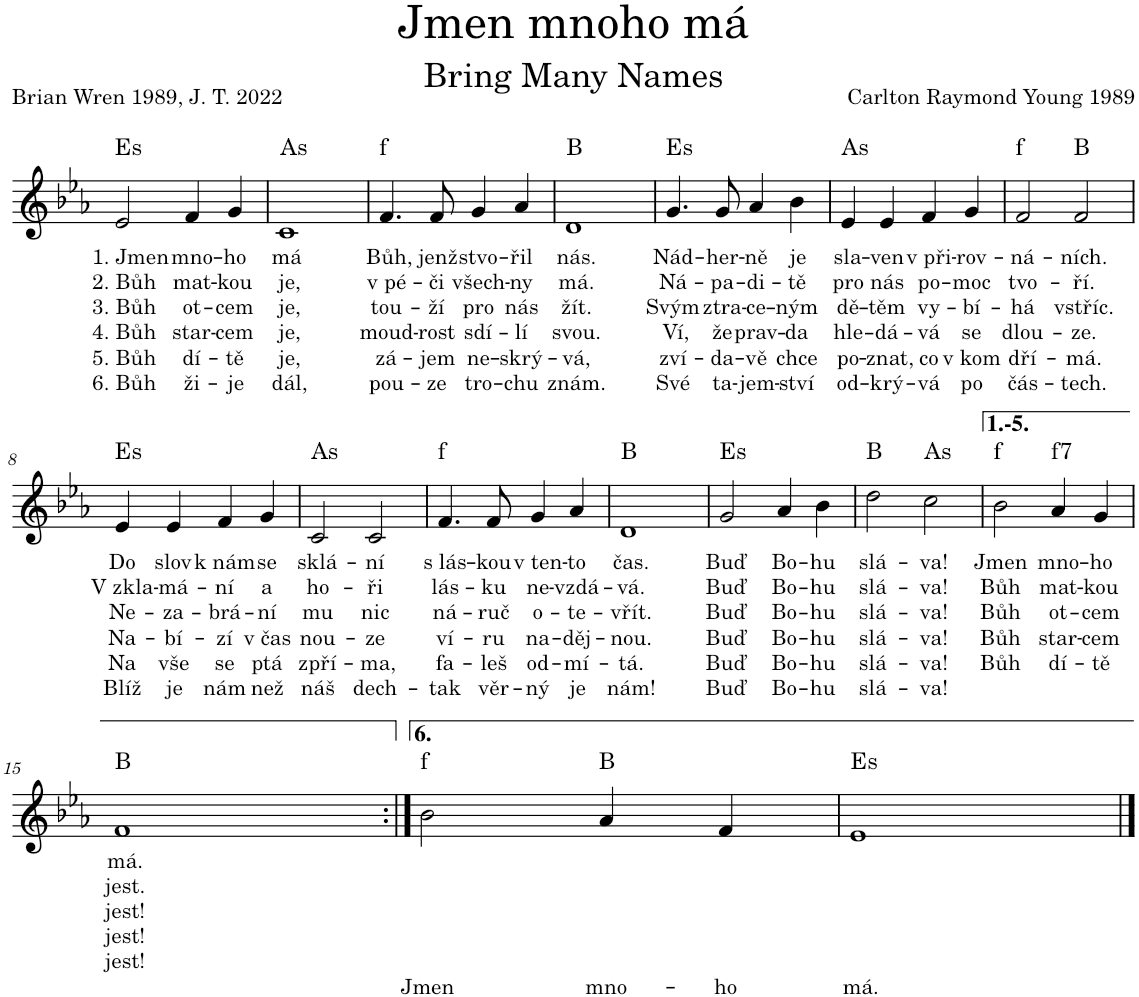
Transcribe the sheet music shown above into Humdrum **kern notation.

**kern	**text	**text	**text	**text	**text	**text	**harte
*part1	*part1	*part1	*part1	*part1	*part1	*part1	*part1
*staff1	*staff1	*staff1	*staff1	*staff1	*staff1	*staff1	*
*I"Zpěv	*	*	*	*	*	*	*
*clefG2	*	*	*	*	*	*	*
*k[b-e-a-]	*	*	*	*	*	*	*
=1	=1	=1	=1	=1	=1	=1	=1
!	!LO:LY:b	!LO:LY:b	!LO:LY:b	!LO:LY:b	!LO:LY:b	!LO:LY:b	!
2e-/	1. Jmen	2. Bůh	3. Bůh	4. Bůh	5. Bůh	6. Bůh	Eb:maj
!	!LO:LY:b	!LO:LY:b	!LO:LY:b	!LO:LY:b	!LO:LY:b	!LO:LY:b	!
4f/	mno-	mat-	ot-	star-	dí-	ži-	.
!	!LO:LY:b	!LO:LY:b	!LO:LY:b	!LO:LY:b	!LO:LY:b	!LO:LY:b	!
4g/	-ho	-kou	-cem	-cem	-tě	-je	.
=2	=2	=2	=2	=2	=2	=2	=2
!	!LO:LY:b	!LO:LY:b	!LO:LY:b	!LO:LY:b	!LO:LY:b	!LO:LY:b	!
1c	má	je,	je,	je,	je,	dál,	Ab:maj
=3	=3	=3	=3	=3	=3	=3	=3
!	!LO:LY:b	!LO:LY:b	!LO:LY:b	!LO:LY:b	!LO:LY:b	!LO:LY:b	!
4.f/	Bůh,	v pé-	tou-	moud-	zá-	pou-	F:min
!	!LO:LY:b	!LO:LY:b	!LO:LY:b	!LO:LY:b	!LO:LY:b	!LO:LY:b	!
8f/	jenž	-či	-ží	-rost	-jem	-ze	.
!	!LO:LY:b	!LO:LY:b	!LO:LY:b	!LO:LY:b	!LO:LY:b	!LO:LY:b	!
4g/	stvo-	všech-	pro	sdí-	ne-	tro-	.
!	!LO:LY:b	!LO:LY:b	!LO:LY:b	!LO:LY:b	!LO:LY:b	!LO:LY:b	!
4a-/	-řil	-ny	nás	-lí	-skrý-	-chu	.
=4	=4	=4	=4	=4	=4	=4	=4
!	!LO:LY:b	!LO:LY:b	!LO:LY:b	!LO:LY:b	!LO:LY:b	!LO:LY:b	!
1d	nás.	má.	žít.	svou.	-vá,	znám.	Bb:maj
=5	=5	=5	=5	=5	=5	=5	=5
!	!LO:LY:b	!LO:LY:b	!LO:LY:b	!LO:LY:b	!LO:LY:b	!LO:LY:b	!
4.g/	Nád-	Ná-	Svým	Ví,	zví-	Své	Eb:maj
!	!LO:LY:b	!LO:LY:b	!LO:LY:b	!LO:LY:b	!LO:LY:b	!LO:LY:b	!
8g/	-her-	-pa-	ztra-	že	-da-	ta-	.
!	!LO:LY:b	!LO:LY:b	!LO:LY:b	!LO:LY:b	!LO:LY:b	!LO:LY:b	!
4a-/	-ně	-di-	-ce-	prav-	-vě	-jem-	.
!	!LO:LY:b	!LO:LY:b	!LO:LY:b	!LO:LY:b	!LO:LY:b	!LO:LY:b	!
4b-\	je	-tě	-ným	-da	chce	-ství	.
=6	=6	=6	=6	=6	=6	=6	=6
!	!LO:LY:b	!LO:LY:b	!LO:LY:b	!LO:LY:b	!LO:LY:b	!LO:LY:b	!
4e-/	sla-	pro	dě-	hle-	po-	od-	Ab:maj
!	!LO:LY:b	!LO:LY:b	!LO:LY:b	!LO:LY:b	!LO:LY:b	!LO:LY:b	!
4e-/	-ven	nás	-těm	-dá-	-znat,	-krý-	.
!	!LO:LY:b	!LO:LY:b	!LO:LY:b	!LO:LY:b	!LO:LY:b	!LO:LY:b	!
4f/	v při-	po-	vy-	-vá	co	-vá	.
!	!LO:LY:b	!LO:LY:b	!LO:LY:b	!LO:LY:b	!LO:LY:b	!LO:LY:b	!
4g/	-rov-	-moc	-bí-	se	v kom	po	.
=7	=7	=7	=7	=7	=7	=7	=7
!	!LO:LY:b	!LO:LY:b	!LO:LY:b	!LO:LY:b	!LO:LY:b	!LO:LY:b	!
2f/	-ná-	tvo-	-há	dlou-	dří-	čás-	F:min
!	!LO:LY:b	!LO:LY:b	!LO:LY:b	!LO:LY:b	!LO:LY:b	!LO:LY:b	!
2f/	-ních.	-ří.	vstříc.	-ze.	-má.	-tech.	Bb:maj
!!LO:LB:g=z
=8	=8	=8	=8	=8	=8	=8	=8
!	!LO:LY:b	!LO:LY:b	!LO:LY:b	!LO:LY:b	!LO:LY:b	!LO:LY:b	!
4e-/	Do	V zkla-	Ne-	Na-	Na	Blíž	Eb:maj
!	!LO:LY:b	!LO:LY:b	!LO:LY:b	!LO:LY:b	!LO:LY:b	!LO:LY:b	!
4e-/	slov	-má-	-za-	-bí-	vše	je	.
!	!LO:LY:b	!LO:LY:b	!LO:LY:b	!LO:LY:b	!LO:LY:b	!LO:LY:b	!
4f/	k nám	-ní	-brá-	-zí	se	nám	.
!	!LO:LY:b	!LO:LY:b	!LO:LY:b	!LO:LY:b	!LO:LY:b	!LO:LY:b	!
4g/	se	a	-ní	v čas	ptá	než	.
=9	=9	=9	=9	=9	=9	=9	=9
!	!LO:LY:b	!LO:LY:b	!LO:LY:b	!LO:LY:b	!LO:LY:b	!LO:LY:b	!
2c/	sklá-	ho-	mu	nou-	zpří-	náš	Ab:maj
!	!LO:LY:b	!LO:LY:b	!LO:LY:b	!LO:LY:b	!LO:LY:b	!LO:LY:b	!
2c/	-ní	-ři	nic	-ze	-ma,	dech-	.
=10	=10	=10	=10	=10	=10	=10	=10
!	!LO:LY:b	!LO:LY:b	!LO:LY:b	!LO:LY:b	!LO:LY:b	!LO:LY:b	!
4.f/	s lás-	lás-	ná-	ví-	fa-	-tak	F:min
!	!LO:LY:b	!LO:LY:b	!LO:LY:b	!LO:LY:b	!LO:LY:b	!LO:LY:b	!
8f/	-kou	-ku	-ruč	-ru	-leš	věr-	.
!	!LO:LY:b	!LO:LY:b	!LO:LY:b	!LO:LY:b	!LO:LY:b	!LO:LY:b	!
4g/	v ten-	ne-	o-	na-	od-	-ný	.
!	!LO:LY:b	!LO:LY:b	!LO:LY:b	!LO:LY:b	!LO:LY:b	!LO:LY:b	!
4a-/	-to	-vzdá-	-te-	-děj-	-mí-	je	.
=11	=11	=11	=11	=11	=11	=11	=11
!	!LO:LY:b	!LO:LY:b	!LO:LY:b	!LO:LY:b	!LO:LY:b	!LO:LY:b	!
1d	čas.	-vá.	-vřít.	-nou.	-tá.	nám!	Bb:maj
=12	=12	=12	=12	=12	=12	=12	=12
!	!LO:LY:b	!LO:LY:b	!LO:LY:b	!LO:LY:b	!LO:LY:b	!LO:LY:b	!
2g/	Buď	Buď	Buď	Buď	Buď	Buď	Eb:maj
!	!LO:LY:b	!LO:LY:b	!LO:LY:b	!LO:LY:b	!LO:LY:b	!LO:LY:b	!
4a-/	Bo-	Bo-	Bo-	Bo-	Bo-	Bo-	.
!	!LO:LY:b	!LO:LY:b	!LO:LY:b	!LO:LY:b	!LO:LY:b	!LO:LY:b	!
4b-\	-hu	-hu	-hu	-hu	-hu	-hu	.
=13	=13	=13	=13	=13	=13	=13	=13
!	!LO:LY:b	!LO:LY:b	!LO:LY:b	!LO:LY:b	!LO:LY:b	!LO:LY:b	!
2dd\	slá-	slá-	slá-	slá-	slá-	slá-	Bb:maj
!	!LO:LY:b	!LO:LY:b	!LO:LY:b	!LO:LY:b	!LO:LY:b	!LO:LY:b	!
2cc\	-va!	-va!	-va!	-va!	-va!	-va!	Ab:maj
=14	=14	=14	=14	=14	=14	=14	=14
!	!LO:LY:b	!LO:LY:b	!LO:LY:b	!LO:LY:b	!LO:LY:b	!	!
2b-\	Jmen	Bůh	Bůh	Bůh	Bůh	.	F:min
!	!LO:LY:b	!LO:LY:b	!LO:LY:b	!LO:LY:b	!LO:LY:b	!	!LO:H:kt=7
4a-/	mno-	mat-	ot-	star-	dí-	.	F:min7
!	!LO:LY:b	!LO:LY:b	!LO:LY:b	!LO:LY:b	!LO:LY:b	!	!
4g/	-ho	-kou	-cem	-cem	-tě	.	.
!!LO:LB:g=z
=15	=15	=15	=15	=15	=15	=15	=15
!	!LO:LY:b	!LO:LY:b	!LO:LY:b	!LO:LY:b	!LO:LY:b	!	!
1f	má.	jest.	jest!	jest!	jest!	.	Bb:maj
=16:|!	=16:|!	=16:|!	=16:|!	=16:|!	=16:|!	=16:|!	=16:|!
!	!	!	!	!	!	!LO:LY:b	!
2b-\	.	.	.	.	.	Jmen	F:min
!	!	!	!	!	!	!LO:LY:b	!
4a-/	.	.	.	.	.	mno-	Bb:maj
!	!	!	!	!	!	!LO:LY:b	!
4f/	.	.	.	.	.	-ho	.
=17	=17	=17	=17	=17	=17	=17	=17
!	!	!	!	!	!	!LO:LY:b	!
1e-	.	.	.	.	.	má.	Eb:maj
==	==	==	==	==	==	==	==
*-	*-	*-	*-	*-	*-	*-	*-
